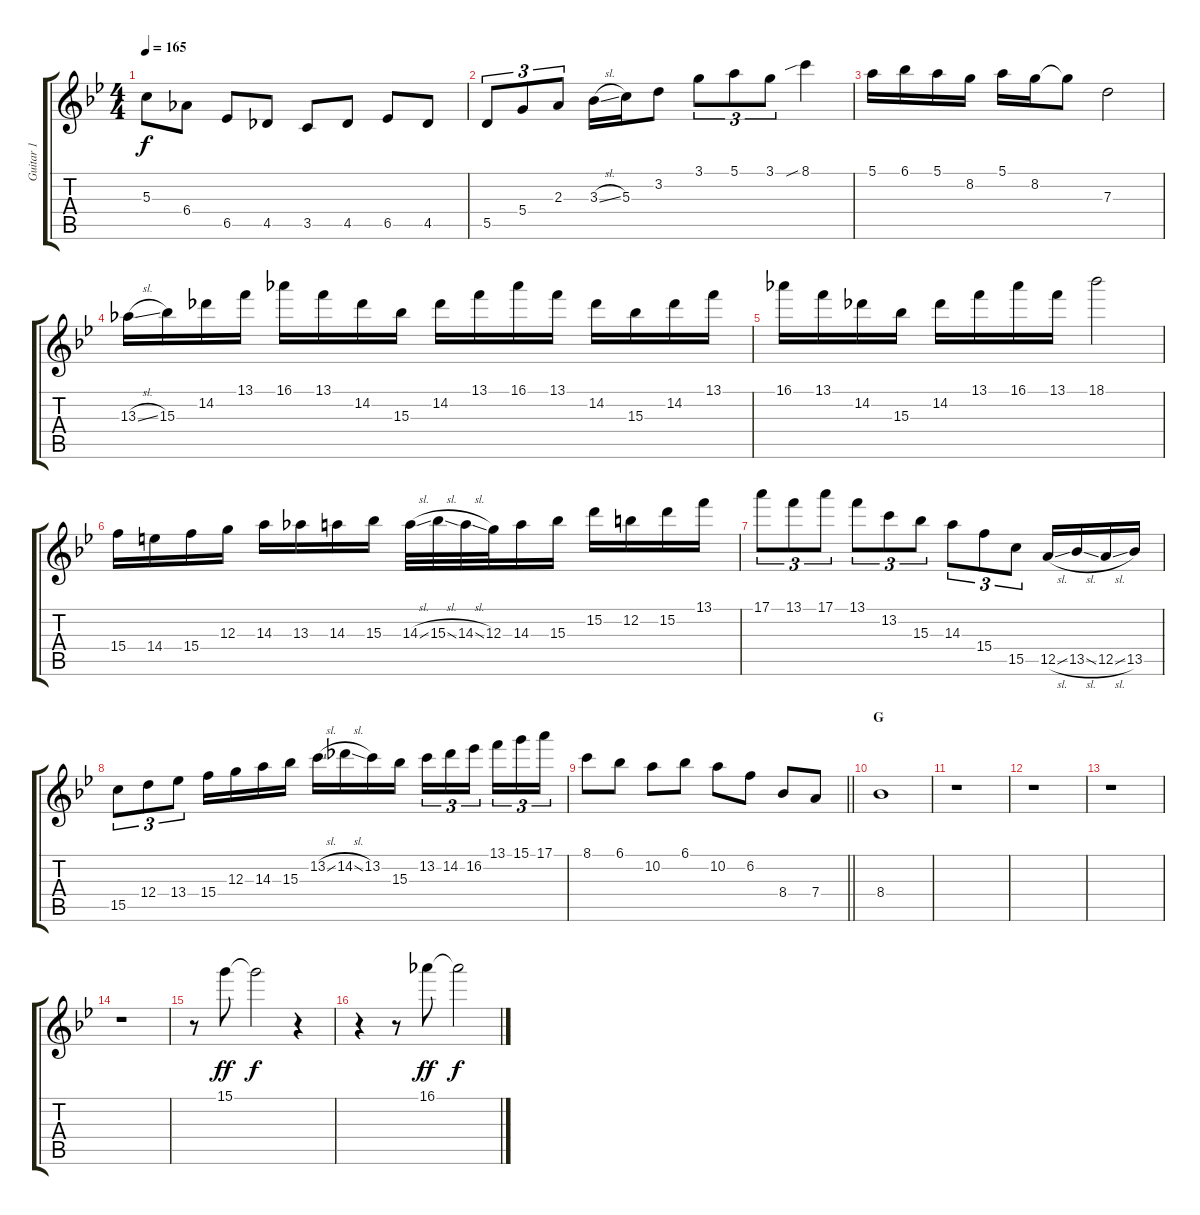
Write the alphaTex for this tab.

\track ("Guitar 1" "Guitar 1") {instrument distortionguitar}
\staff {score tabs}
\tuning (E4 B3 G3 D3 A2 E2) {hide}
\ts (4 4)
\tempo 165
\clef g2
\ks bb
5.3.8{dy f} 6.4.8 6.5.8 4.5.8 3.5.8 4.5.8 6.5.8 4.5.8 |
5.5.8{tu (3 2)} 5.4.8{tu (3 2)} 2.3.8{tu (3 2)} 3.3{sl}.16 5.3.16 3.2.8 3.1.8{tu (3 2)} 5.1.8{tu (3 2)} 3.1.8{tu (3 2)} 8.1{sib}.4 |
5.1.16 6.1.16 5.1.16 8.2.16 5.1.16 8.2.16 8.2{t}.8 7.3.2 |
13.3{sl}.16 15.3.16 14.2.16 13.1.16 16.1.16 13.1.16 14.2.16 15.3.16 14.2.16 13.1.16 16.1.16 13.1.16 14.2.16 15.3.16 14.2.16 13.1.16 |
16.1.16 13.1.16 14.2.16 15.3.16 14.2.16 13.1.16 16.1.16 13.1.16 18.1.2 |
15.4.16 14.4.16 15.4.16 12.3.16 14.3.16 13.3.16 14.3.16 15.3.16 14.3{sl}.32 15.3{sl}.32 14.3{sl}.32 12.3.32 14.3.16 15.3.16 15.2.16 12.2.16 15.2.16 13.1.16 |
17.1.8{tu (3 2)} 13.1.8{tu (3 2)} 17.1.8{tu (3 2)} 13.1.8{tu (3 2)} 13.2.8{tu (3 2)} 15.3.8{tu (3 2)} 14.3.8{tu (3 2)} 15.4.8{tu (3 2)} 15.5.8{tu (3 2)} 12.5{sl}.16 13.5{sl}.16 12.5{sl}.16 13.5.16 |
15.5.8{tu (3 2)} 12.4.8{tu (3 2)} 13.4.8{tu (3 2)} 15.4.16 12.3.16 14.3.16 15.3.16 13.2{sl}.16 14.2{sl}.16 13.2.16 15.3.16 13.2.16{tu (3 2)} 14.2.16{tu (3 2)} 16.2.16{tu (3 2) beam splitsecondary} 13.1.16{tu (3 2)} 15.1.16{tu (3 2)} 17.1.16{tu (3 2)} |
\barLineRight lightlight
8.1.8 6.1.8 10.2.8 6.1.8 10.2.8 6.2.8 8.4.8 7.4.8 |
\section ("" "G")
8.4.1 |
r.1 |
r.1 |
r.1 |
r.1 |
r.8 15.1.8{dy ff} 15.1{t}.2{dy f} r.4 |
r.4 r.8 16.1.8{dy ff} 16.1{t}.2{dy f}
